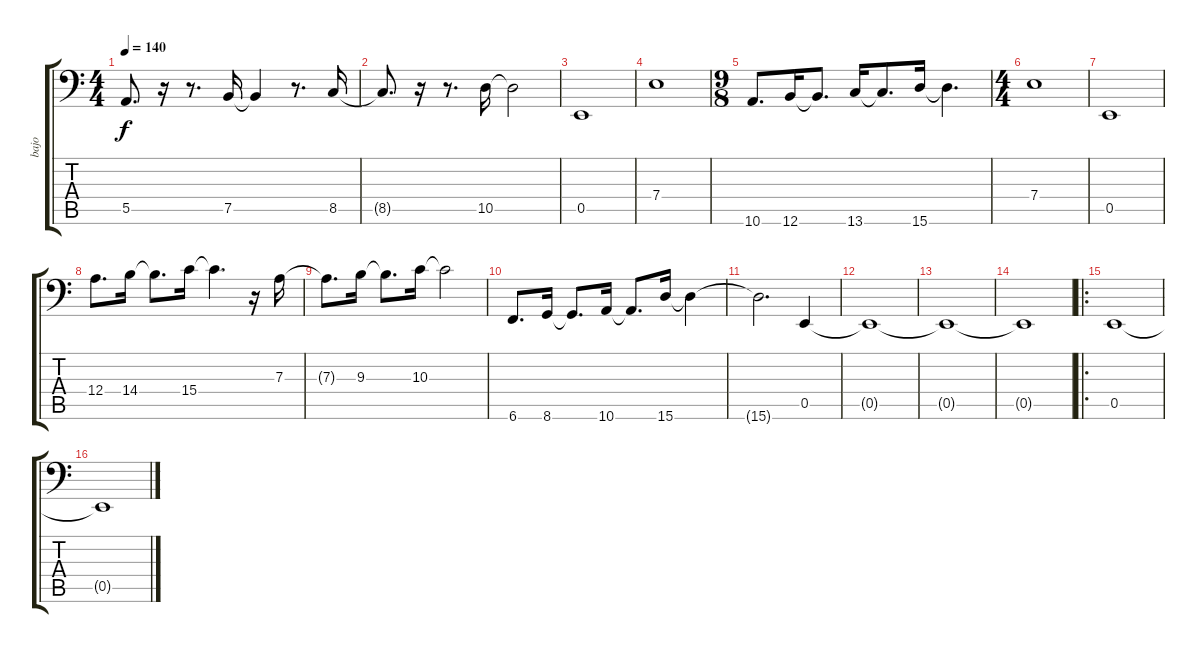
\track ("bajo" "bajo") {instrument electricbassfinger}
\staff {score tabs}
\tuning (C3 G2 D2 A1 E1 B0) {hide}
\ts (4 4)
\tempo 140
\clef f4
\ks c
5.5.8{d dy f} r.16 r.8{d} 7.5.16 7.5{t}.4 r.8{d} 8.5.16 |
8.5{t}.8{d} r.16 r.8{d} 10.5.16 10.5{t}.2 |
0.5.1 |
7.4.1 |
\ts (9 8)
10.6.8{d} 12.6.16 12.6{t}.8{d} 13.6.16 13.6{t}.8{d} 15.6.16 15.6{t}.4{d} |
\ts (4 4)
7.4.1 |
0.5.1 |
12.4.8{d} 14.4.16 14.4{t}.8{d} 15.4.16 15.4{t}.4{d} r.16 7.3.16 |
7.3{t}.8{d} 9.3.16 9.3{t}.8{d} 10.3.16 10.3{t}.2 |
6.6.8{d} 8.6.16 8.6{t}.8{d} 10.6.16 10.6{t}.8{d} 15.6.16 15.6{t}.4 |
15.6{t}.2{d} 0.5.4 |
0.5{t}.1 |
0.5{t}.1 |
0.5{t}.1 |
\ro
0.5.1 |
0.5{t}.1
